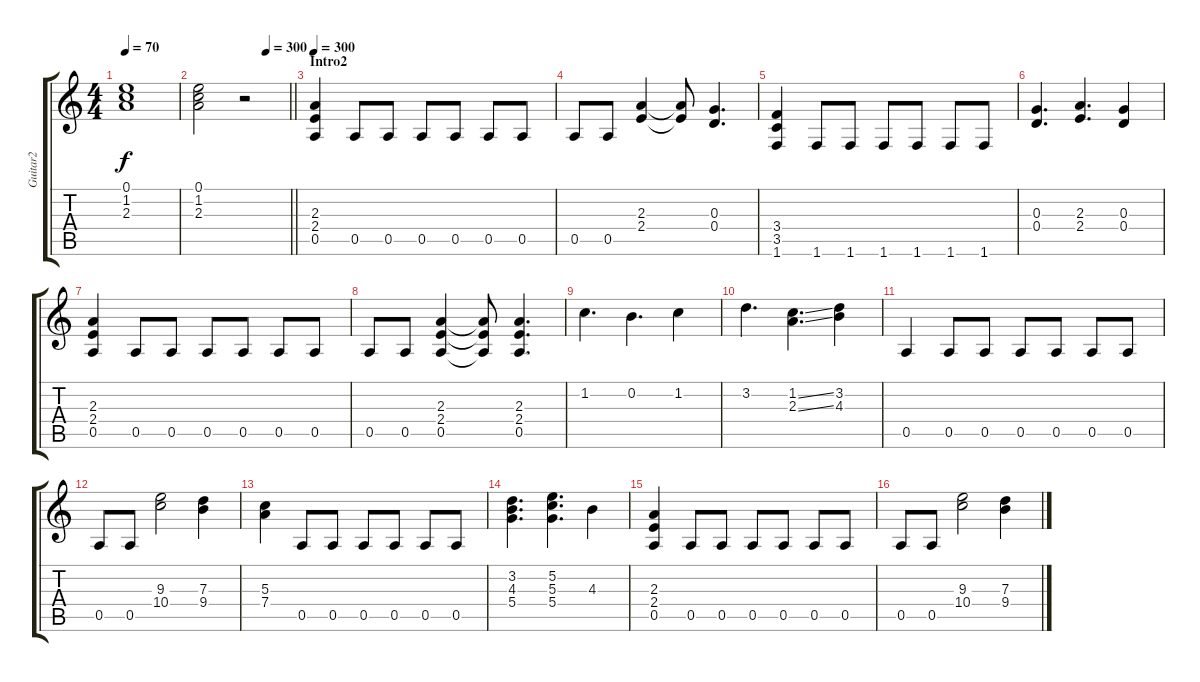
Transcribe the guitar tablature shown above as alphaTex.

\track ("Guitar2" "Guitar2") {instrument overdrivenguitar}
\staff {score tabs}
\tuning (E4 B3 G3 D3 A2 E2) {hide}
\ts (4 4)
\tempo 70
\clef g2
\ks c
(0.1 1.2 2.3).1{dy f} |
\tempo (300 0.75)
\barLineRight lightlight
(0.1 1.2 2.3).2 r.2 |
\section ("" "Intro2")
\tempo 300
(2.3 2.4 0.5).4{volume 15 balance 11 instrument overdrivenguitar} 0.5.8 0.5.8 0.5.8 0.5.8 0.5.8 0.5.8 |
0.5.8 0.5.8 (2.3 2.4).4 (2.3{t} 2.4{t}).8 (0.3 0.4).4{d} |
(3.4 3.5 1.6).4 1.6.8 1.6.8 1.6.8 1.6.8 1.6.8 1.6.8 |
(0.3 0.4).4{d} (2.3 2.4).4{d} (0.3 0.4).4 |
(2.3 2.4 0.5).4 0.5.8 0.5.8 0.5.8 0.5.8 0.5.8 0.5.8 |
0.5.8 0.5.8 (2.3 2.4 0.5).4 (2.3{t} 2.4{t} 0.5{t}).8 (2.3 2.4 0.5).4{d} |
1.2.4{d} 0.2.4{d} 1.2.4 |
3.2.4{d} (1.2{ss} 2.3{ss}).4{d} (3.2 4.3).4 |
0.5.4 0.5.8 0.5.8 0.5.8 0.5.8 0.5.8 0.5.8 |
0.5.8 0.5.8 (9.3 10.4).2 (7.3 9.4).4 |
(5.3 7.4).4 0.5.8 0.5.8 0.5.8 0.5.8 0.5.8 0.5.8 |
(3.2 4.3 5.4).4{d} (5.2 5.3 5.4).4{d} 4.3.4 |
(2.3 2.4 0.5).4 0.5.8 0.5.8 0.5.8 0.5.8 0.5.8 0.5.8 |
0.5.8 0.5.8 (9.3 10.4).2 (7.3 9.4).4
